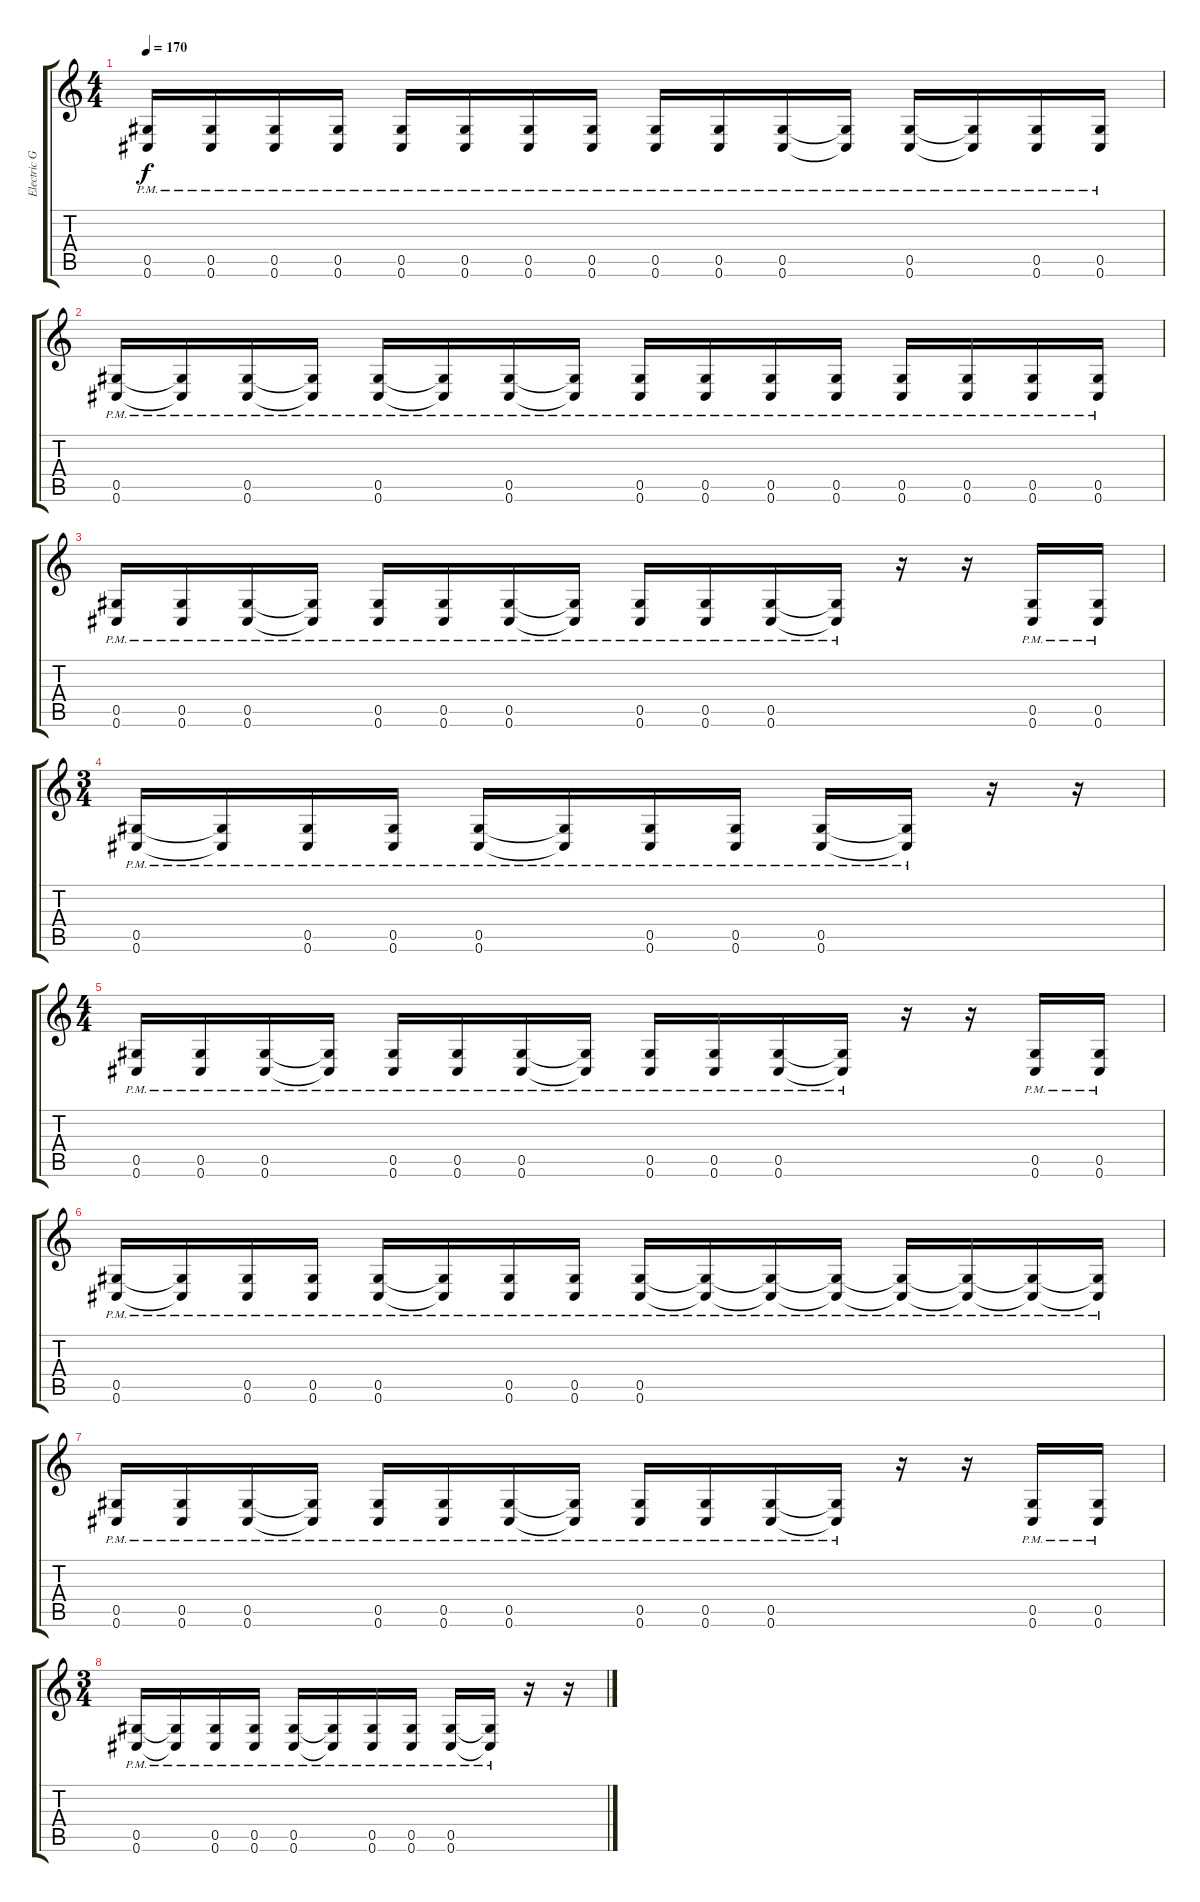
\track ("Electric Guitar (rythm)" "Electric G") {instrument distortionguitar}
\staff {score tabs}
\tuning (Eb4 Bb3 Gb3 Db3 Ab2 Db2) {hide}
\ts (4 4)
\tempo 170
\clef g2
\ks c
(0.5{pm} 0.6{pm}).16{dy f} (0.5{pm} 0.6{pm}).16 (0.5{pm} 0.6{pm}).16 (0.5{pm} 0.6{pm}).16 (0.5{pm} 0.6{pm}).16 (0.5{pm} 0.6{pm}).16 (0.5{pm} 0.6{pm}).16 (0.5{pm} 0.6{pm}).16 (0.5{pm} 0.6{pm}).16 (0.5{pm} 0.6{pm}).16 (0.5{pm} 0.6{pm}).16 (0.5{pm t} 0.6{pm t}).16 (0.5{pm} 0.6{pm}).16 (0.5{pm t} 0.6{pm t}).16 (0.5{pm} 0.6{pm}).16 (0.5{pm} 0.6{pm}).16 |
(0.5{pm} 0.6{pm}).16 (0.5{pm t} 0.6{pm t}).16 (0.5{pm} 0.6{pm}).16 (0.5{pm t} 0.6{pm t}).16 (0.5{pm} 0.6{pm}).16 (0.5{pm t} 0.6{pm t}).16 (0.5{pm} 0.6{pm}).16 (0.5{pm t} 0.6{pm t}).16 (0.5{pm} 0.6{pm}).16 (0.5{pm} 0.6{pm}).16 (0.5{pm} 0.6{pm}).16 (0.5{pm} 0.6{pm}).16 (0.5{pm} 0.6{pm}).16 (0.5{pm} 0.6{pm}).16 (0.5{pm} 0.6{pm}).16 (0.5{pm} 0.6{pm}).16 |
(0.5{pm} 0.6{pm}).16 (0.5{pm} 0.6{pm}).16 (0.5{pm} 0.6{pm}).16 (0.5{pm t} 0.6{pm t}).16 (0.5{pm} 0.6{pm}).16 (0.5{pm} 0.6{pm}).16 (0.5{pm} 0.6{pm}).16 (0.5{pm t} 0.6{pm t}).16 (0.5{pm} 0.6{pm}).16 (0.5{pm} 0.6{pm}).16 (0.5{pm} 0.6{pm}).16 (0.5{pm t} 0.6{pm t}).16 r.16 r.16 (0.5{pm} 0.6{pm}).16 (0.5{pm} 0.6{pm}).16 |
\ts (3 4)
(0.5{pm} 0.6{pm}).16 (0.5{pm t} 0.6{pm t}).16 (0.5{pm} 0.6{pm}).16 (0.5{pm} 0.6{pm}).16 (0.5{pm} 0.6{pm}).16 (0.5{pm t} 0.6{pm t}).16 (0.5{pm} 0.6{pm}).16 (0.5{pm} 0.6{pm}).16 (0.5{pm} 0.6{pm}).16 (0.5{pm t} 0.6{pm t}).16 r.16 r.16 |
\ts (4 4)
(0.5{pm} 0.6{pm}).16 (0.5{pm} 0.6{pm}).16 (0.5{pm} 0.6{pm}).16 (0.5{pm t} 0.6{pm t}).16 (0.5{pm} 0.6{pm}).16 (0.5{pm} 0.6{pm}).16 (0.5{pm} 0.6{pm}).16 (0.5{pm t} 0.6{pm t}).16 (0.5{pm} 0.6{pm}).16 (0.5{pm} 0.6{pm}).16 (0.5{pm} 0.6{pm}).16 (0.5{pm t} 0.6{pm t}).16 r.16 r.16 (0.5{pm} 0.6{pm}).16 (0.5{pm} 0.6{pm}).16 |
(0.5{pm} 0.6{pm}).16 (0.5{pm t} 0.6{pm t}).16 (0.5{pm} 0.6{pm}).16 (0.5{pm} 0.6{pm}).16 (0.5{pm} 0.6{pm}).16 (0.5{pm t} 0.6{pm t}).16 (0.5{pm} 0.6{pm}).16 (0.5{pm} 0.6{pm}).16 (0.5{pm} 0.6{pm}).16 (0.5{pm t} 0.6{pm t}).16 (0.5{pm t} 0.6{pm t}).16 (0.5{pm t} 0.6{pm t}).16 (0.5{pm t} 0.6{pm t}).16 (0.5{pm t} 0.6{pm t}).16 (0.5{pm t} 0.6{pm t}).16 (0.5{pm t} 0.6{pm t}).16 |
(0.5{pm} 0.6{pm}).16 (0.5{pm} 0.6{pm}).16 (0.5{pm} 0.6{pm}).16 (0.5{pm t} 0.6{pm t}).16 (0.5{pm} 0.6{pm}).16 (0.5{pm} 0.6{pm}).16 (0.5{pm} 0.6{pm}).16 (0.5{pm t} 0.6{pm t}).16 (0.5{pm} 0.6{pm}).16 (0.5{pm} 0.6{pm}).16 (0.5{pm} 0.6{pm}).16 (0.5{pm t} 0.6{pm t}).16 r.16 r.16 (0.5{pm} 0.6{pm}).16 (0.5{pm} 0.6{pm}).16 |
\ts (3 4)
(0.5{pm} 0.6{pm}).16 (0.5{pm t} 0.6{pm t}).16 (0.5{pm} 0.6{pm}).16 (0.5{pm} 0.6{pm}).16 (0.5{pm} 0.6{pm}).16 (0.5{pm t} 0.6{pm t}).16 (0.5{pm} 0.6{pm}).16 (0.5{pm} 0.6{pm}).16 (0.5{pm} 0.6{pm}).16 (0.5{pm t} 0.6{pm t}).16 r.16 r.16
